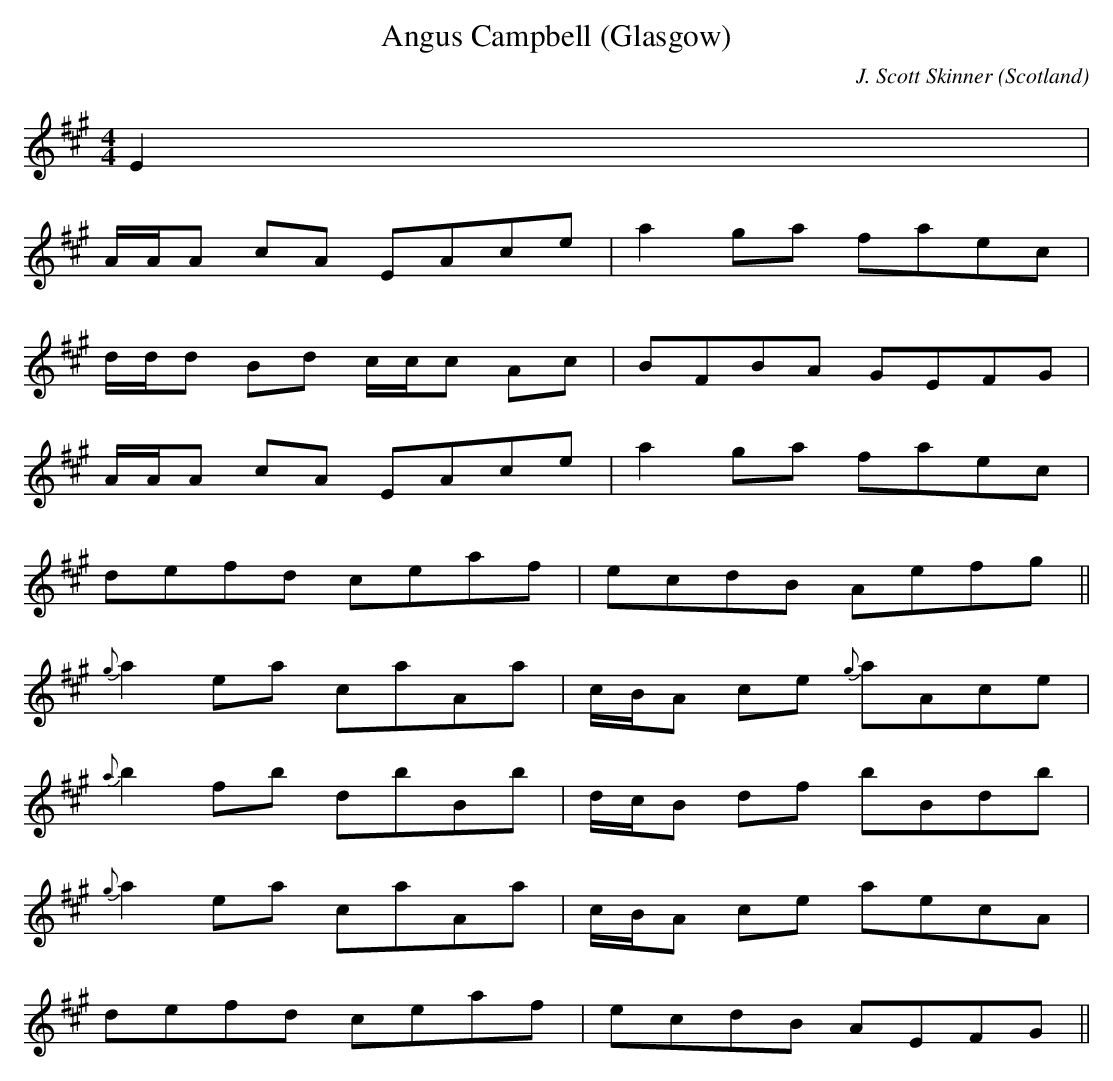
X:1
T:Angus Campbell (Glasgow)
C:J. Scott Skinner
O:Scotland
M:4/4
K:A
E2|
A/2A/2A cA EAce | a2ga faec |
d/2d/2d Bd c/2c/2c Ac | BFBA GEFG |
A/2A/2A cA EAce | a2ga faec |
defd ceaf | ecdB Aefg ||
{g}a2ea caAa | c/2B/2A ce {g}aAce |
{a}b2fb dbBb | d/2c/2B df bBdb |
{g}a2ea  caAa | c/2B/2A ce aecA |
defd ceaf | ecdB AEFG ||**
